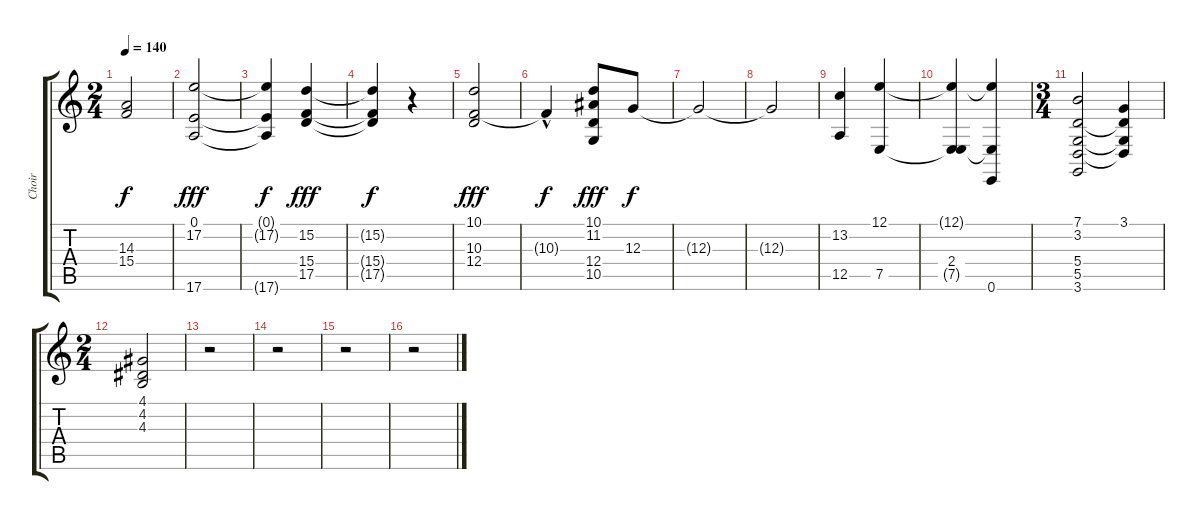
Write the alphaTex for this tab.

\track ("Choir" "Choir") {instrument choiraahs}
\staff {score tabs}
\tuning (E4 B3 G3 D3 A2 E2) {hide}
\ts (2 4)
\tempo 140
\clef g2
\ks c
(14.3{t} 15.4{t}).2{dy f} |
(0.1 17.2 17.6).2{dy fff} |
(0.1{t} 17.2{t} 17.6{t}).4{dy f} (15.2 15.4 17.5).4{dy fff} |
(15.2{t} 15.4{t} 17.5{t}).4{dy f} r.4 |
(10.1 10.3 12.4).2{dy fff} |
10.3{hac t}.4{dy f} (10.1 11.2 12.4 10.5).8{dy fff} 12.3.8{dy f} |
12.3{t}.2 |
12.3{t}.2 |
(13.2 12.5).4 (12.1 7.5).4 |
(12.1{t} 2.4 7.5{t}).4 (12.1{t} 2.4{t} 0.6).4 |
\ts (3 4)
(7.1 3.2 5.4 5.5 3.6).2 (3.1 3.2{t} 5.4{t} 5.5{t}).4 |
\ts (2 4)
(4.1 4.2 4.3).2 |
r.2 |
r.2 |
r.2 |
r.2
